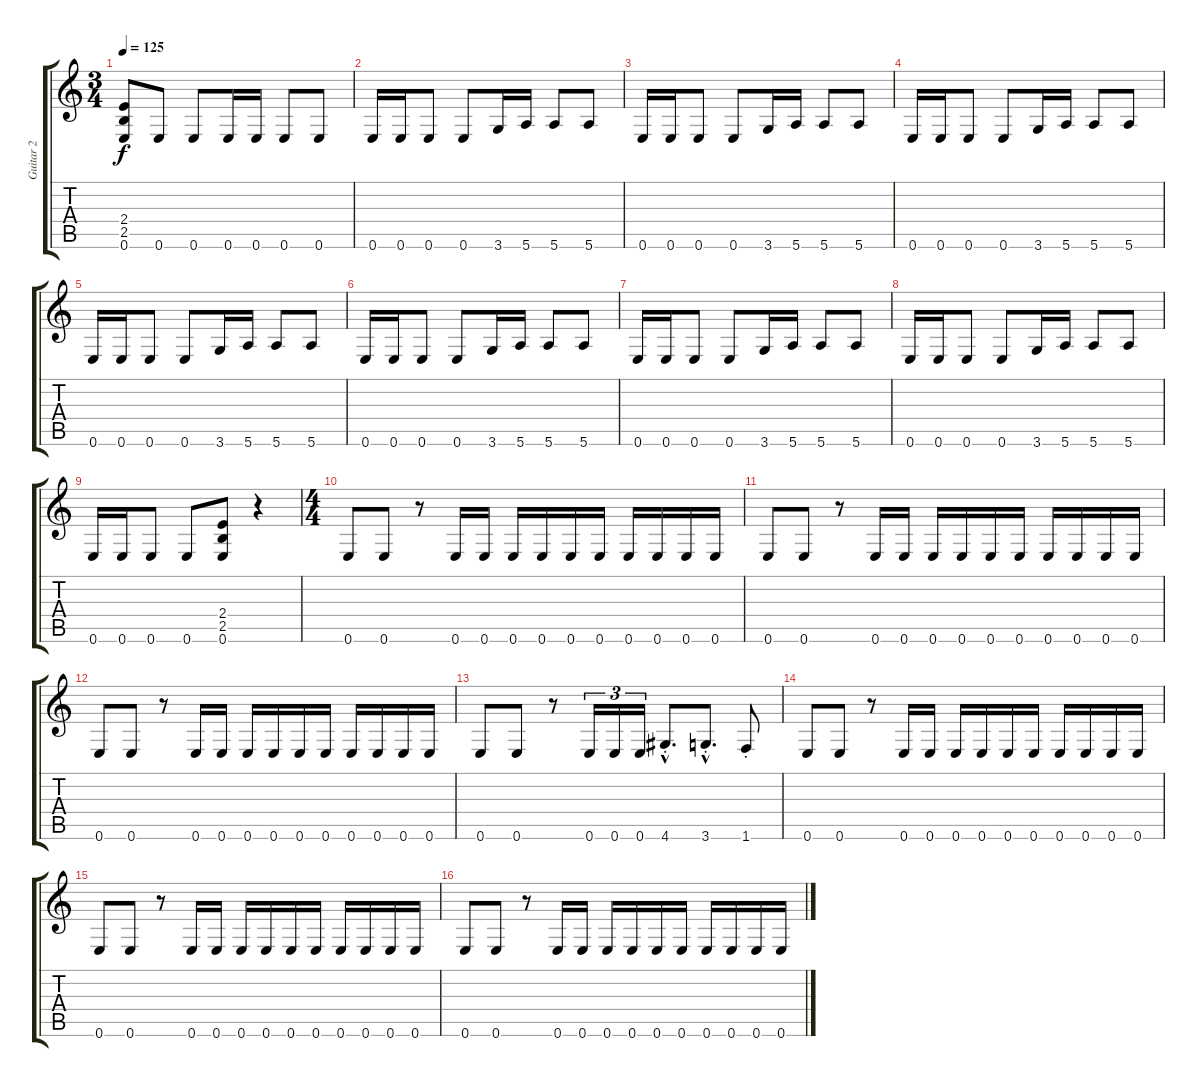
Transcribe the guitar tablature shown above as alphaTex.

\track ("Guitar 2" "Guitar 2") {instrument distortionguitar}
\staff {score tabs}
\tuning (E4 B3 G3 D3 A2 E2) {hide}
\ts (3 4)
\tempo 125
\clef g2
\ks c
(2.4 2.5 0.6).8{dy f} 0.6.8 0.6.8 0.6.16 0.6.16 0.6.8 0.6.8 |
0.6.16 0.6.16 0.6.8 0.6.8 3.6.16 5.6.16 5.6.8 5.6.8 |
0.6.16 0.6.16 0.6.8 0.6.8 3.6.16 5.6.16 5.6.8 5.6.8 |
0.6.16 0.6.16 0.6.8 0.6.8 3.6.16 5.6.16 5.6.8 5.6.8 |
0.6.16 0.6.16 0.6.8 0.6.8 3.6.16 5.6.16 5.6.8 5.6.8 |
0.6.16 0.6.16 0.6.8 0.6.8 3.6.16 5.6.16 5.6.8 5.6.8 |
0.6.16 0.6.16 0.6.8 0.6.8 3.6.16 5.6.16 5.6.8 5.6.8 |
0.6.16 0.6.16 0.6.8 0.6.8 3.6.16 5.6.16 5.6.8 5.6.8 |
0.6.16 0.6.16 0.6.8 0.6.8 (2.4 2.5 0.6).8 r.4 |
\ts (4 4)
0.6.8 0.6.8 r.8 0.6.16 0.6.16 0.6.16 0.6.16 0.6.16 0.6.16 0.6.16 0.6.16 0.6.16 0.6.16 |
0.6.8 0.6.8 r.8 0.6.16 0.6.16 0.6.16 0.6.16 0.6.16 0.6.16 0.6.16 0.6.16 0.6.16 0.6.16 |
0.6.8 0.6.8 r.8 0.6.16 0.6.16 0.6.16 0.6.16 0.6.16 0.6.16 0.6.16 0.6.16 0.6.16 0.6.16 |
0.6.8 0.6.8 r.8 0.6.16{tu (3 2)} 0.6.16{tu (3 2)} 0.6.16{tu (3 2)} 4.6{hac st}.8{d} 3.6{hac st}.8{d} 1.6{st}.8 |
0.6.8 0.6.8 r.8 0.6.16 0.6.16 0.6.16 0.6.16 0.6.16 0.6.16 0.6.16 0.6.16 0.6.16 0.6.16 |
0.6.8 0.6.8 r.8 0.6.16 0.6.16 0.6.16 0.6.16 0.6.16 0.6.16 0.6.16 0.6.16 0.6.16 0.6.16 |
0.6.8 0.6.8 r.8 0.6.16 0.6.16 0.6.16 0.6.16 0.6.16 0.6.16 0.6.16 0.6.16 0.6.16 0.6.16
